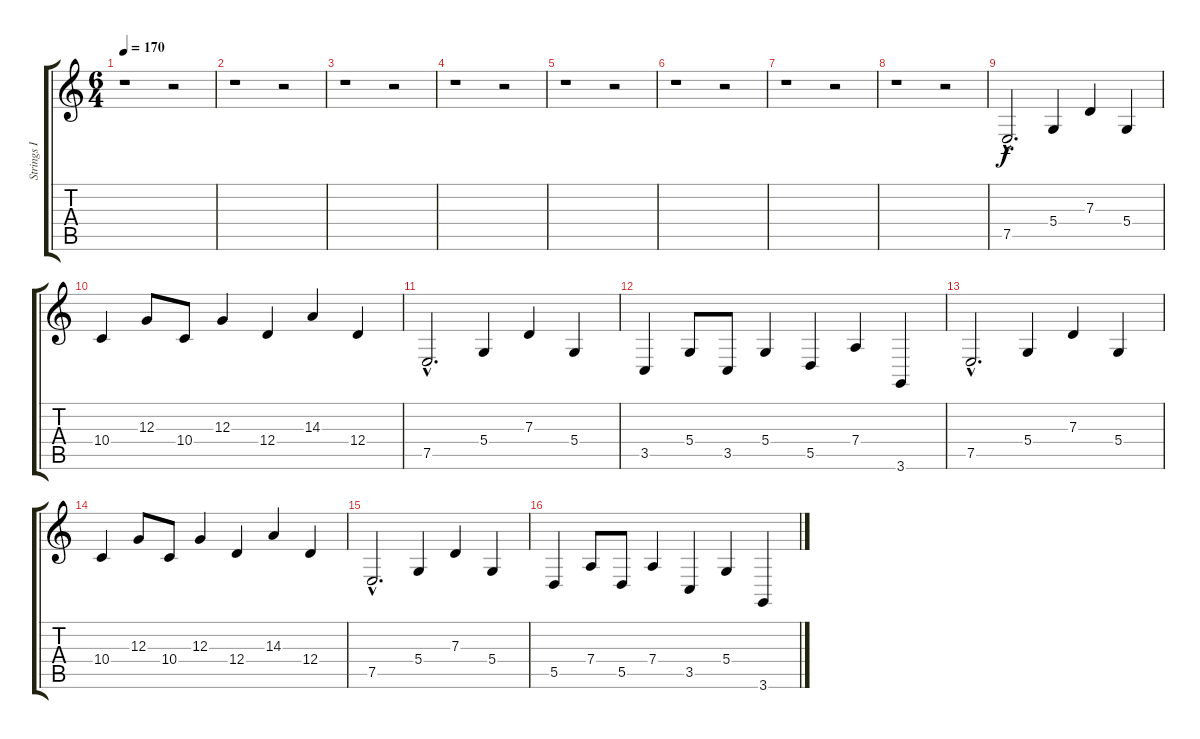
\track ("Strings I" "Strings I") {instrument stringensemble1}
\staff {score tabs}
\tuning (E4 B3 G3 D3 A2 E2) {hide}
\ts (6 4)
\tempo 170
\clef g2
\ks c
r.1{dy f} r.2 |
r.1 r.2 |
r.1 r.2 |
r.1 r.2 |
r.1 r.2 |
r.1 r.2 |
r.1 r.2 |
r.1 r.2 |
7.5{hac}.2{d} 5.4.4 7.3.4 5.4.4 |
10.4.4 12.3.8 10.4.8 12.3.4 12.4.4 14.3.4 12.4.4 |
7.5{hac}.2{d} 5.4.4 7.3.4 5.4.4 |
3.5.4 5.4.8 3.5.8 5.4.4 5.5.4 7.4.4 3.6.4 |
7.5{hac}.2{d} 5.4.4 7.3.4 5.4.4 |
10.4.4 12.3.8 10.4.8 12.3.4 12.4.4 14.3.4 12.4.4 |
7.5{hac}.2{d} 5.4.4 7.3.4 5.4.4 |
5.5.4 7.4.8 5.5.8 7.4.4 3.5.4 5.4.4 3.6.4
